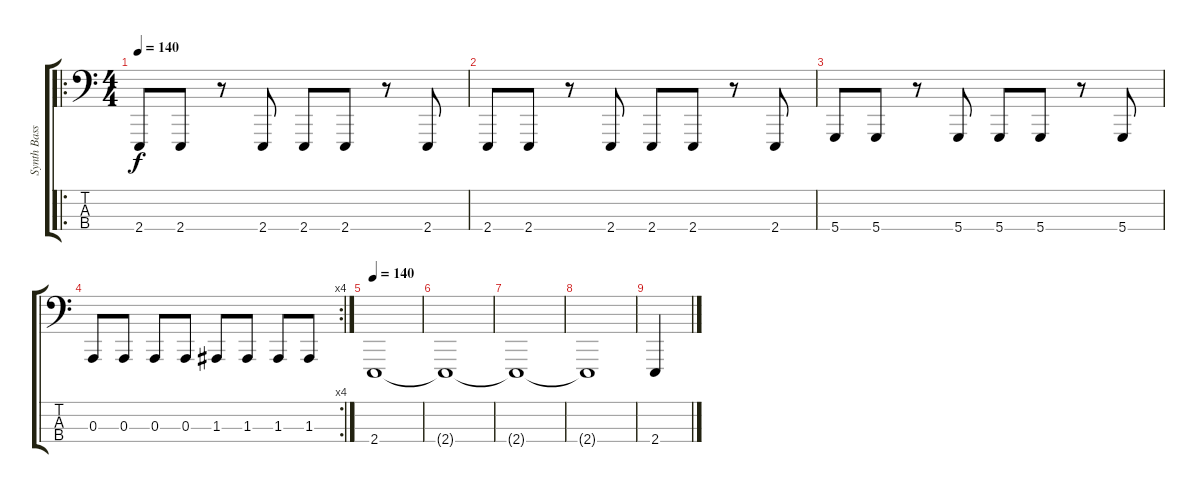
\track ("Synth Bass" "Synth Bass") {instrument lead8bassandlead}
\staff {score tabs}
\tuning (G2 D2 A1 D1) {hide}
\ro
\ts (4 4)
\tempo 140
\clef f4
\ks c
2.4.8{dy f} 2.4.8 r.8 2.4.8 2.4.8 2.4.8 r.8 2.4.8 |
2.4.8 2.4.8 r.8 2.4.8 2.4.8 2.4.8 r.8 2.4.8 |
5.4.8 5.4.8 r.8 5.4.8 5.4.8 5.4.8 r.8 5.4.8 |
\rc 4
0.3.8 0.3.8 0.3.8 0.3.8 1.3.8 1.3.8 1.3.8 1.3.8 |
\tempo 140
2.4.1 |
2.4{t}.1 |
2.4{t}.1 |
2.4{t}.1 |
2.4.4
